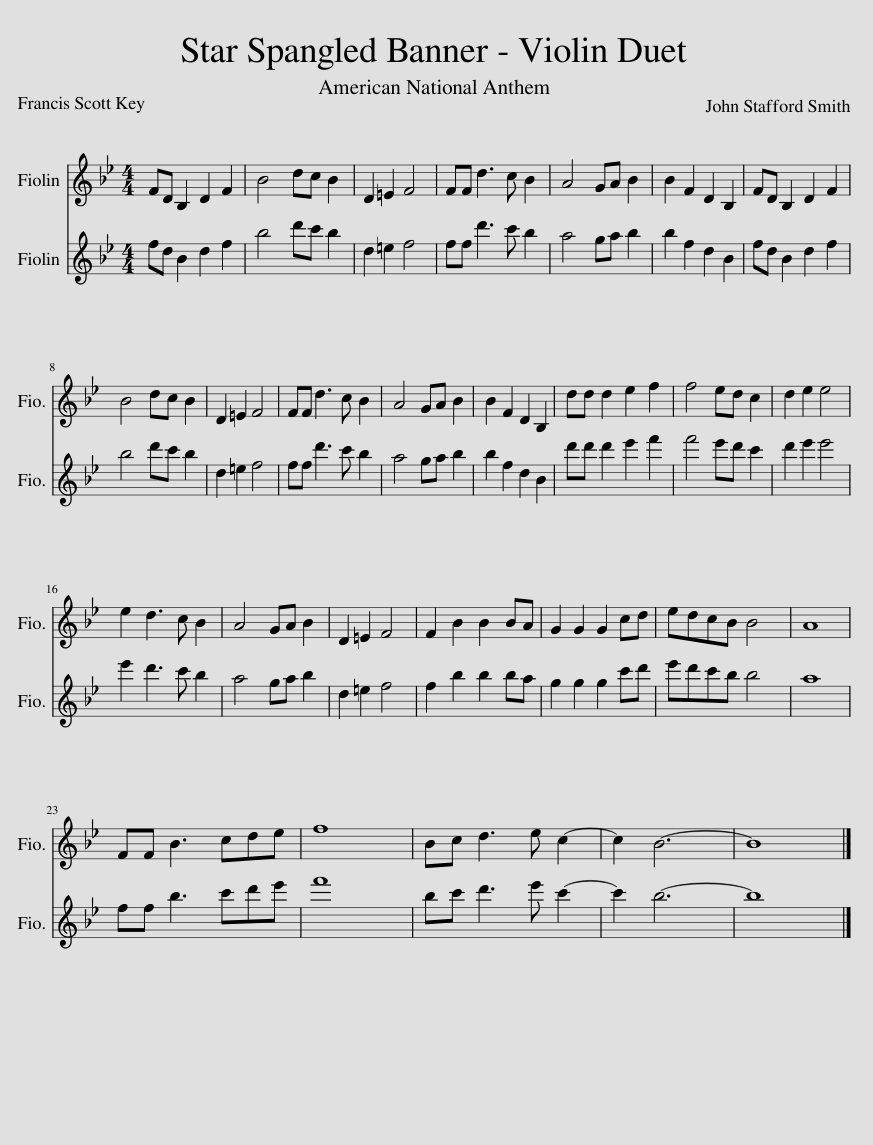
X:1
%%score 1 2
L:1/8
M:4/4
I:linebreak $
K:Bb
V:1 treble
V:2 treble
V:1
 FD B,2 D2 F2 | B4 dc B2 | D2 =E2 F4 | FF d3 c B2 | A4 GA B2 | %5
 B2 F2 D2 B,2 | FD B,2 D2 F2 |$ B4 dc B2 | D2 =E2 F4 | FF d3 c B2 | %10
 A4 GA B2 | B2 F2 D2 B,2 | dd d2 e2 f2 | f4 ed c2 | d2 e2 e4 |$ %15
 e2 d3 c B2 | A4 GA B2 | D2 =E2 F4 | F2 B2 B2 BA | G2 G2 G2 cd | %20
 edcB B4 | A8 |$ FF B3 cde | f8 | Bc d3 e c2- | %25
 c2 B6- | B8 |] %27
V:2
 fd B2 d2 f2 | b4 d'c' b2 | d2 =e2 f4 | ff d'3 c' b2 | a4 ga b2 | %5
 b2 f2 d2 B2 | fd B2 d2 f2 |$ b4 d'c' b2 | d2 =e2 f4 | ff d'3 c' b2 | %10
 a4 ga b2 | b2 f2 d2 B2 | d'd' d'2 e'2 f'2 | f'4 e'd' c'2 | d'2 e'2 e'4 |$ %15
 e'2 d'3 c' b2 | a4 ga b2 | d2 =e2 f4 | f2 b2 b2 ba | g2 g2 g2 c'd' | %20
 e'd'c'b b4 | a8 |$ ff b3 c'd'e' | f'8 | bc' d'3 e' c'2- | %25
 c'2 b6- | b8 |] %27
